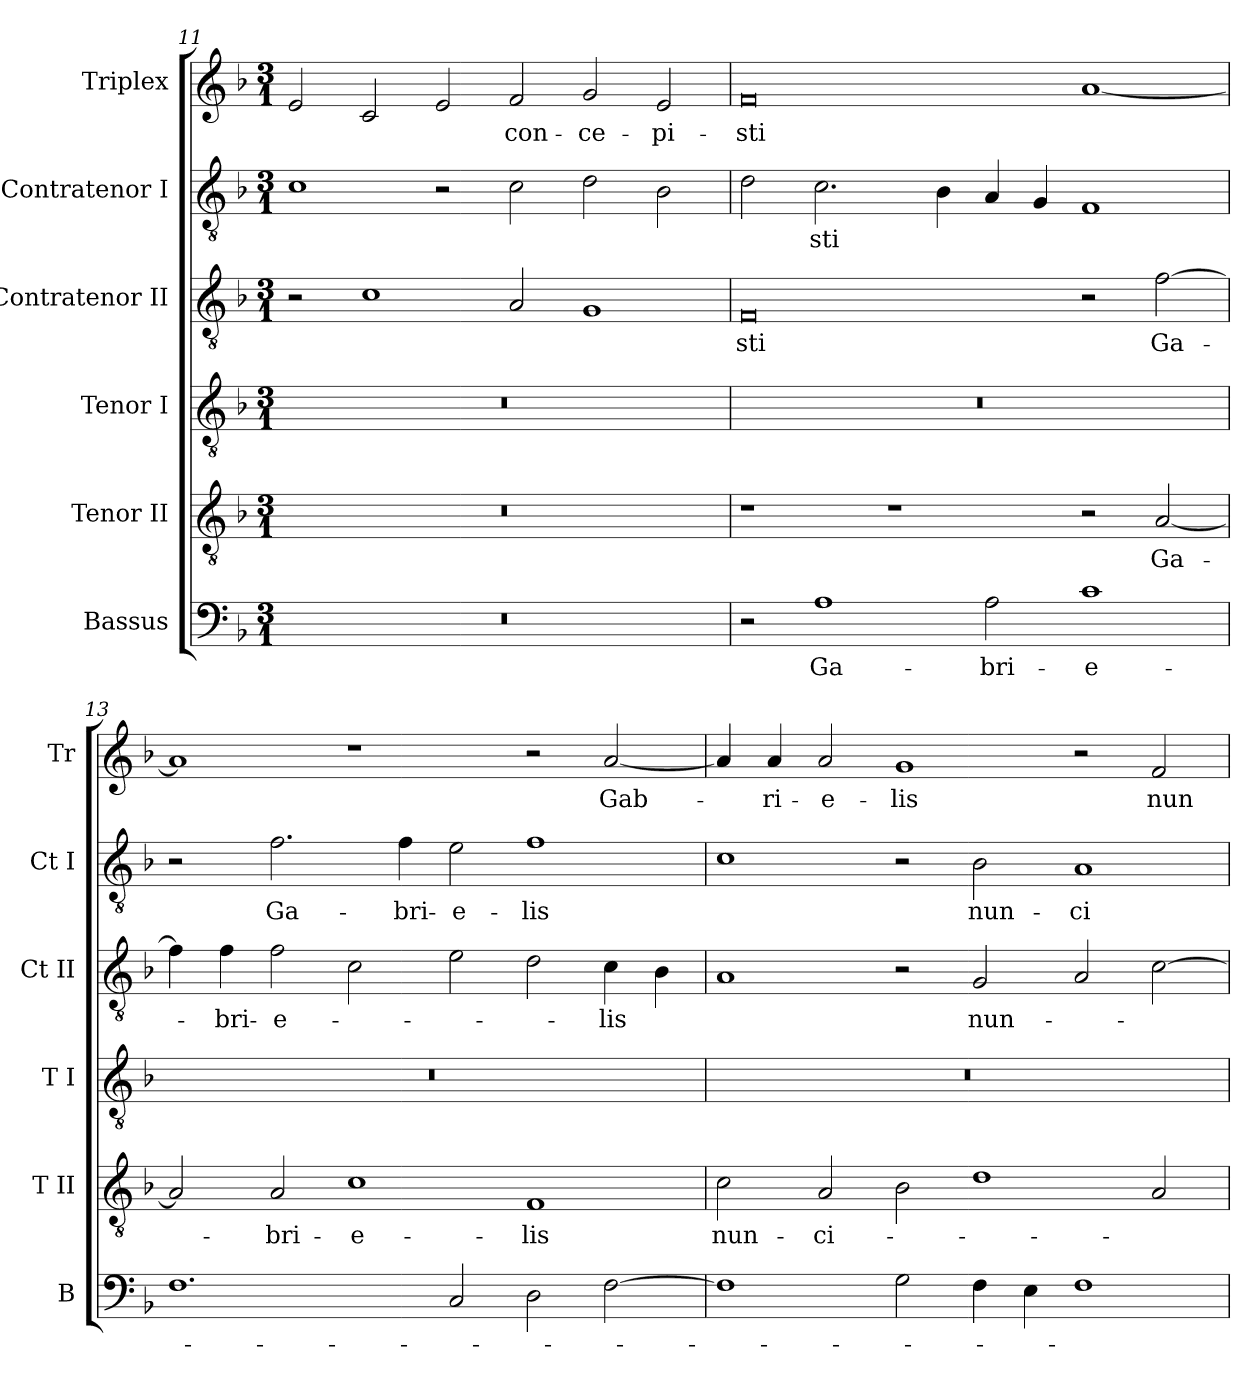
**kern	**text	**kern	**text	**kern	**kern	**text	**kern	**text	**kern	**text
*part6	*part6	*part5	*part5	*part4	*part3	*part3	*part2	*part2	*part1	*part1
*staff6	*staff6	*staff5	*staff5	*staff4	*staff3	*staff3	*staff2	*staff2	*staff1	*staff1
*I"Bassus	*	*I"Tenor II	*	*I"Tenor I	*I"Contratenor II	*	*I"Contratenor I	*	*I"Triplex	*
*I'B	*	*I'T II	*	*I'T I	*I'Ct II	*	*I'Ct I	*	*I'Tr	*
*clefF4	*	*clefGv2	*	*clefGv2	*clefGv2	*	*clefGv2	*	*clefG2	*
*	*	*ITrd7c12	*	*ITrd7c12	*ITrd7c12	*	*ITrd7c12	*	*	*
*k[b-]	*	*k[b-]	*	*k[b-]	*k[b-]	*	*k[b-]	*	*k[b-]	*
*F:	*	*F:	*	*F:	*F:	*	*F:	*	*F:	*
*M3/1	*	*M3/1	*	*M3/1	*M3/1	*	*M3/1	*	*M3/1	*
=11	=11	=11	=11	=11	=11	=11	=11	=11	=11	=11
!LO:N:vis=1	!	!LO:N:vis=1	!	!LO:N:vis=1	!	!	!	!	!	!
0.r	.	0.r	.	0.r	2r	.	1Ci	.	2ei/	.
.	.	.	.	.	1Ci	.	.	.	2ci/	.
.	.	.	.	.	.	.	2r	.	2ei/	.
!	!	!	!	!	!	!	!	!	!	!LO:LY:b:color=#000000
.	.	.	.	.	2AAi/	.	2Ci\	.	2fi/	con-
!	!	!	!	!	!	!	!	!	!	!LO:LY:b:color=#000000
.	.	.	.	.	1GGi	.	2Di\	.	2gi/	-ce-
!	!	!	!	!	!	!	!	!	!	!LO:LY:b:color=#000000
.	.	.	.	.	.	.	2BB-i\	.	2ei/	-pi-
!!LO:LB:g=z
=12`	=12`	=12`	=12`	=12`	=12`	=12`	=12`	=12`	=12`	=12`
!	!	!	!	!LO:N:vis=1	!	!	!	!	!	!
!	!	!	!	!	!	!LO:LY:b:color=#000000	!	!	!	!
!	!	!	!	!	!	!	!	!	!	!LO:LY:b:color=#000000
2r	.	1r	.	0.r	0FFi	-sti	2Di\	.	0fi	-sti
!	!LO:LY:b:color=#000000	!	!	!	!	!	!	!	!	!
!	!	!	!	!	!	!	!	!LO:LY:b:color=#000000	!	!
1Ai	Ga-	.	.	.	.	.	2.Ci\	-sti	.	.
.	.	1r	.	.	.	.	.	.	.	.
.	.	.	.	.	.	.	4BB-i\	.	.	.
!	!LO:LY:b:color=#000000	!	!	!	!	!	!	!	!	!
2Ai\	-bri-	.	.	.	.	.	4AAi/	.	.	.
.	.	.	.	.	.	.	4GGi/	.	.	.
!	!LO:LY:b:color=#000000	!	!	!	!	!	!	!	!	!
1ci	-e-	2r	.	.	2r	.	1FFi	.	[<1ai	.
!	!	!	!LO:LY:b:color=#000000	!	!	!	!	!	!	!
!	!	!	!	!	!	!LO:LY:b:color=#000000	!	!	!	!
.	.	[<2AAi/	Ga-	.	[>2Fi\	Ga-	.	.	.	.
=13`	=13`	=13`	=13`	=13`	=13`	=13`	=13`	=13`	=13`	=13`
!	!	!	!	!LO:N:vis=1	!	!	!	!	!	!
1.Fi	.	2AAi/]	.	0.r	4Fi\]	.	2r	.	1ai]	.
!	!	!	!	!	!	!LO:LY:b:color=#000000	!	!	!	!
.	.	.	.	.	4Fi\	-bri-	.	.	.	.
!	!	!	!LO:LY:b:color=#000000	!	!	!	!	!	!	!
!	!	!	!	!	!	!LO:LY:b:color=#000000	!	!	!	!
!	!	!	!	!	!	!	!	!LO:LY:b:color=#000000	!	!
.	.	2AAi/	-bri-	.	2Fi\	-e-	2.Fi\	Ga-	.	.
!	!	!	!LO:LY:b:color=#000000	!	!	!	!	!	!	!
.	.	1Ci	-e-	.	2Ci\	.	.	.	1r	.
!	!	!	!	!	!	!	!	!LO:LY:b:color=#000000	!	!
.	.	.	.	.	.	.	4Fi\	-bri-	.	.
!	!	!	!	!	!	!	!	!LO:LY:b:color=#000000	!	!
2Ci/	.	.	.	.	2Ei\	.	2Ei\	-e-	.	.
!	!	!	!LO:LY:b:color=#000000	!	!	!	!	!	!	!
!	!	!	!	!	!	!	!	!LO:LY:b:color=#000000	!	!
2Di\	.	1FFi	-lis	.	2Di\	.	1Fi	-lis	2r	.
!	!	!	!	!	!	!LO:LY:b:color=#000000	!	!	!	!
!	!	!	!	!	!	!	!	!	!	!LO:LY:b:color=#000000
[>2Fi\	.	.	.	.	4Ci\	-lis	.	.	[<2ai/	Gab-
.	.	.	.	.	4BB-i\	.	.	.	.	.
=14`	=14`	=14`	=14`	=14`	=14`	=14`	=14`	=14`	=14`	=14`
!	!	!	!LO:LY:b:color=#000000	!LO:N:vis=1	!	!	!	!	!	!
1Fi]	.	2Ci\	nun-	0.r	1AAi	.	1Ci	.	4ai/]	.
!	!	!	!	!	!	!	!	!	!	!LO:LY:b:color=#000000
.	.	.	.	.	.	.	.	.	4ai/	-ri-
!	!	!	!LO:LY:b:color=#000000	!	!	!	!	!	!	!
!	!	!	!	!	!	!	!	!	!	!LO:LY:b:color=#000000
.	.	2AAi/	-ci-	.	.	.	.	.	2ai/	-e-
!	!	!	!	!	!	!	!	!	!	!LO:LY:b:color=#000000
2Gi\	.	2BB-i\	.	.	2r	.	2r	.	1gi	-lis
!	!	!	!	!	!	!LO:LY:b:color=#000000	!	!	!	!
!	!	!	!	!	!	!	!	!LO:LY:b:color=#000000	!	!
4Fi\	.	1Di	.	.	2GGi/	nun-	2BB-i\	nun-	.	.
4Ei\	.	.	.	.	.	.	.	.	.	.
!	!	!	!	!	!	!	!	!LO:LY:b:color=#000000	!	!
1Fi	.	.	.	.	2AAi/	.	1AAi	-ci-	2r	.
!	!	!	!	!	!	!	!	!	!	!LO:LY:b:color=#000000
.	.	2AAi/	.	.	[>2Ci\	.	.	.	2fi/	nun-
=`	=`	=`	=`	=`	=`	=`	=`	=`	=`	=`
*-	*-	*-	*-	*-	*-	*-	*-	*-	*-	*-
